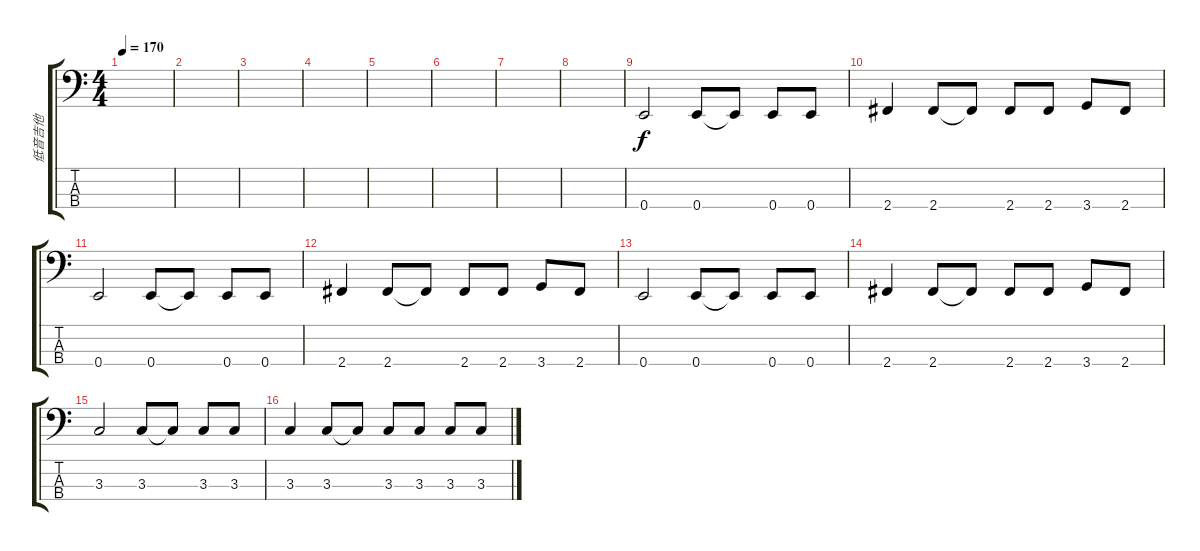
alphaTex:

\track ("低音吉他 " "低音吉他 ") {instrument electricbasspick}
\staff {score tabs}
\tuning (G2 D2 A1 E1) {hide}
\ts (4 4)
\tempo 170
\clef f4
\ks c
|
|
|
|
|
|
|
|
0.4.2 0.4.8 0.4{t}.8 0.4.8 0.4.8 |
2.4.4 2.4.8 2.4{t}.8 2.4.8 2.4.8 3.4.8 2.4.8 |
0.4.2 0.4.8 0.4{t}.8 0.4.8 0.4.8 |
2.4.4 2.4.8 2.4{t}.8 2.4.8 2.4.8 3.4.8 2.4.8 |
0.4.2 0.4.8 0.4{t}.8 0.4.8 0.4.8 |
2.4.4 2.4.8 2.4{t}.8 2.4.8 2.4.8 3.4.8 2.4.8 |
3.3.2 3.3.8 3.3{t}.8 3.3.8 3.3.8 |
3.3.4 3.3.8 3.3{t}.8 3.3.8 3.3.8 3.3.8 3.3.8
